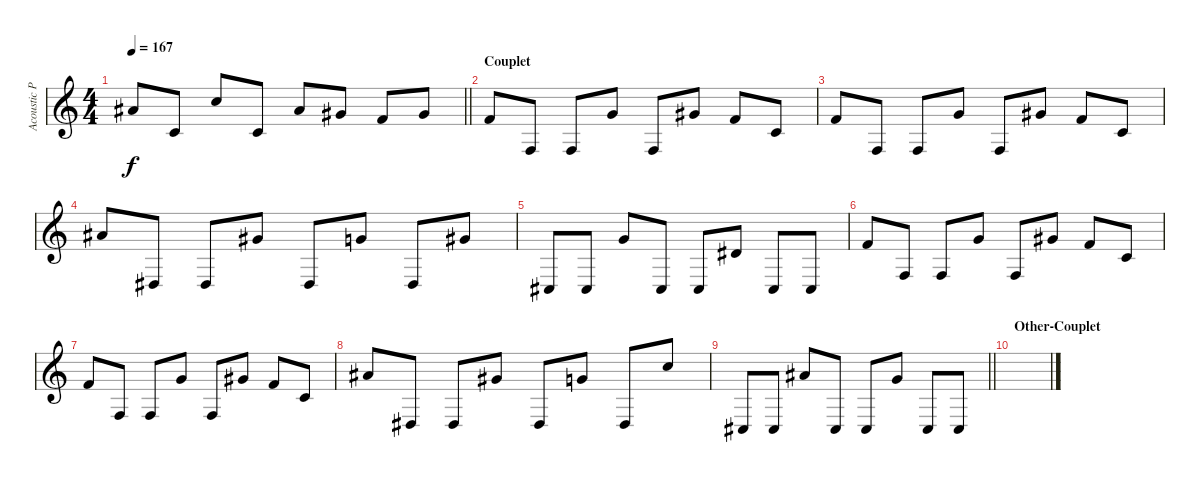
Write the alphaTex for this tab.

\track ("Acoustic Piano (Staff 1)" "Acoustic P") {instrument acousticgrandpiano}
\staff {score}
\tuning (E4 B3 G3 D3 A2 E2 B1) {hide}
\ts (4 4)
\tempo 167
\clef g2
\barLineRight lightlight
\ks c
6.1.8{dy f} 1.2.8 8.1.8 1.2.8 6.1.8 4.1.8 1.1.8 4.1.8 |
\section ("" "Couplet")
1.1.8 3.4.8 3.4.8 3.1.8 3.4.8 4.1.8 1.1.8 1.2.8 |
1.1.8 3.4.8 3.4.8 3.1.8 3.4.8 4.1.8 1.1.8 1.2.8 |
6.1.8 1.4.8 1.4.8 4.1.8 1.4.8 3.1.8 1.4.8 4.1.8 |
4.5.8 4.5.8 3.1.8 4.5.8 4.5.8 4.2.8 4.5.8 4.5.8 |
1.1.8 3.4.8 3.4.8 3.1.8 3.4.8 4.1.8 1.1.8 1.2.8 |
1.1.8 3.4.8 3.4.8 3.1.8 3.4.8 4.1.8 1.1.8 1.2.8 |
6.1.8 1.4.8 1.4.8 4.1.8 1.4.8 3.1.8 1.4.8 8.1.8 |
\barLineRight lightlight
4.5.8 4.5.8 6.1.8 4.5.8 4.5.8 3.1.8 4.5.8 4.5.8 |
\section ("" "Other-Couplet")
